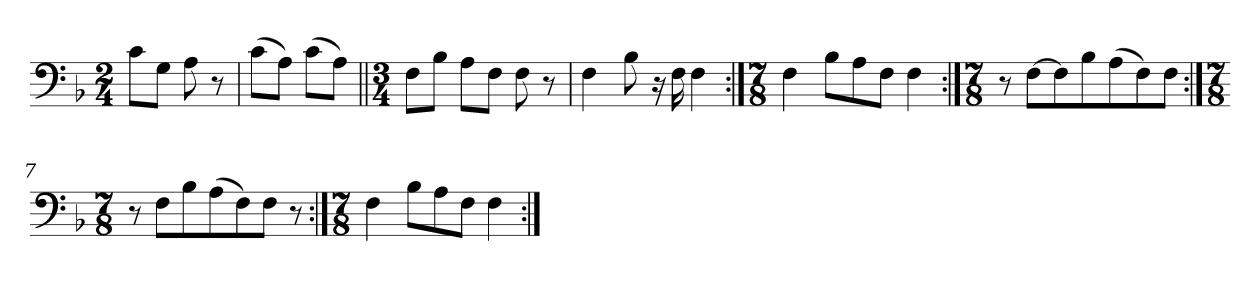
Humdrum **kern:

**kern
*part1
*staff1
*clefF4
*k[b-]
*M2/4
=1
8c\L
8G\J
8A\
8r
=2
(8c\L
8A\J)
(8c\L
8A\J)
=3||
*M3/4
8F\L
8B-\J
8A\L
8F\J
8F\
8r
=4
4F\
8B-\
16r
16F\
4F\
=5:|!
*M7/8
4F\
8B-\L
8A\
8F\J
4F\
=:|!
*M7/8
8r
[8F\L
8F\]
8B-\
(8A\
8F\)
8F\J
=7:|!
*M7/8
8r
8F\L
8B-\
(8A\
8F\)
8F\J
8r
=8:|!
*M7/8
4F\
8B-\L
8A\
8F\J
4F\
=:|!
*-
